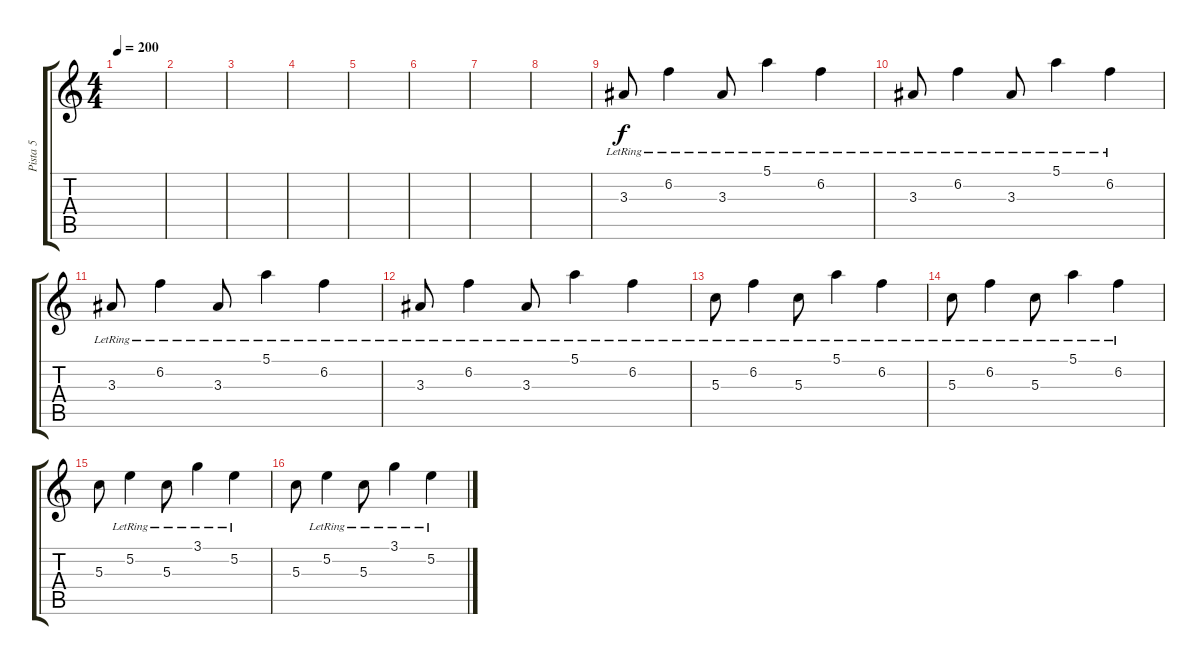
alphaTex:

\track ("Pista 5" "Pista 5") {instrument electricguitarclean}
\staff {score tabs}
\tuning (E4 B3 G3 D3 A2 D2) {hide}
\ts (4 4)
\tempo 200
\clef g2
\ks c
|
|
|
|
|
|
|
|
3.3{lr}.8{balance 13} 6.2{lr}.4 3.3{lr}.8 5.1{lr}.4 6.2{lr}.4 |
3.3{lr}.8 6.2{lr}.4 3.3{lr}.8 5.1{lr}.4 6.2{lr}.4 |
3.3{lr}.8 6.2{lr}.4 3.3{lr}.8 5.1{lr}.4 6.2{lr}.4 |
3.3{lr}.8 6.2{lr}.4 3.3{lr}.8 5.1{lr}.4 6.2{lr}.4 |
5.3{lr}.8 6.2{lr}.4 5.3{lr}.8 5.1{lr}.4 6.2{lr}.4 |
5.3{lr}.8 6.2{lr}.4 5.3{lr}.8 5.1{lr}.4 6.2{lr}.4 |
5.3.8 5.2{lr}.4 5.3{lr}.8 3.1{lr}.4 5.2{lr}.4 |
5.3.8 5.2{lr}.4 5.3{lr}.8 3.1{lr}.4 5.2{lr}.4
